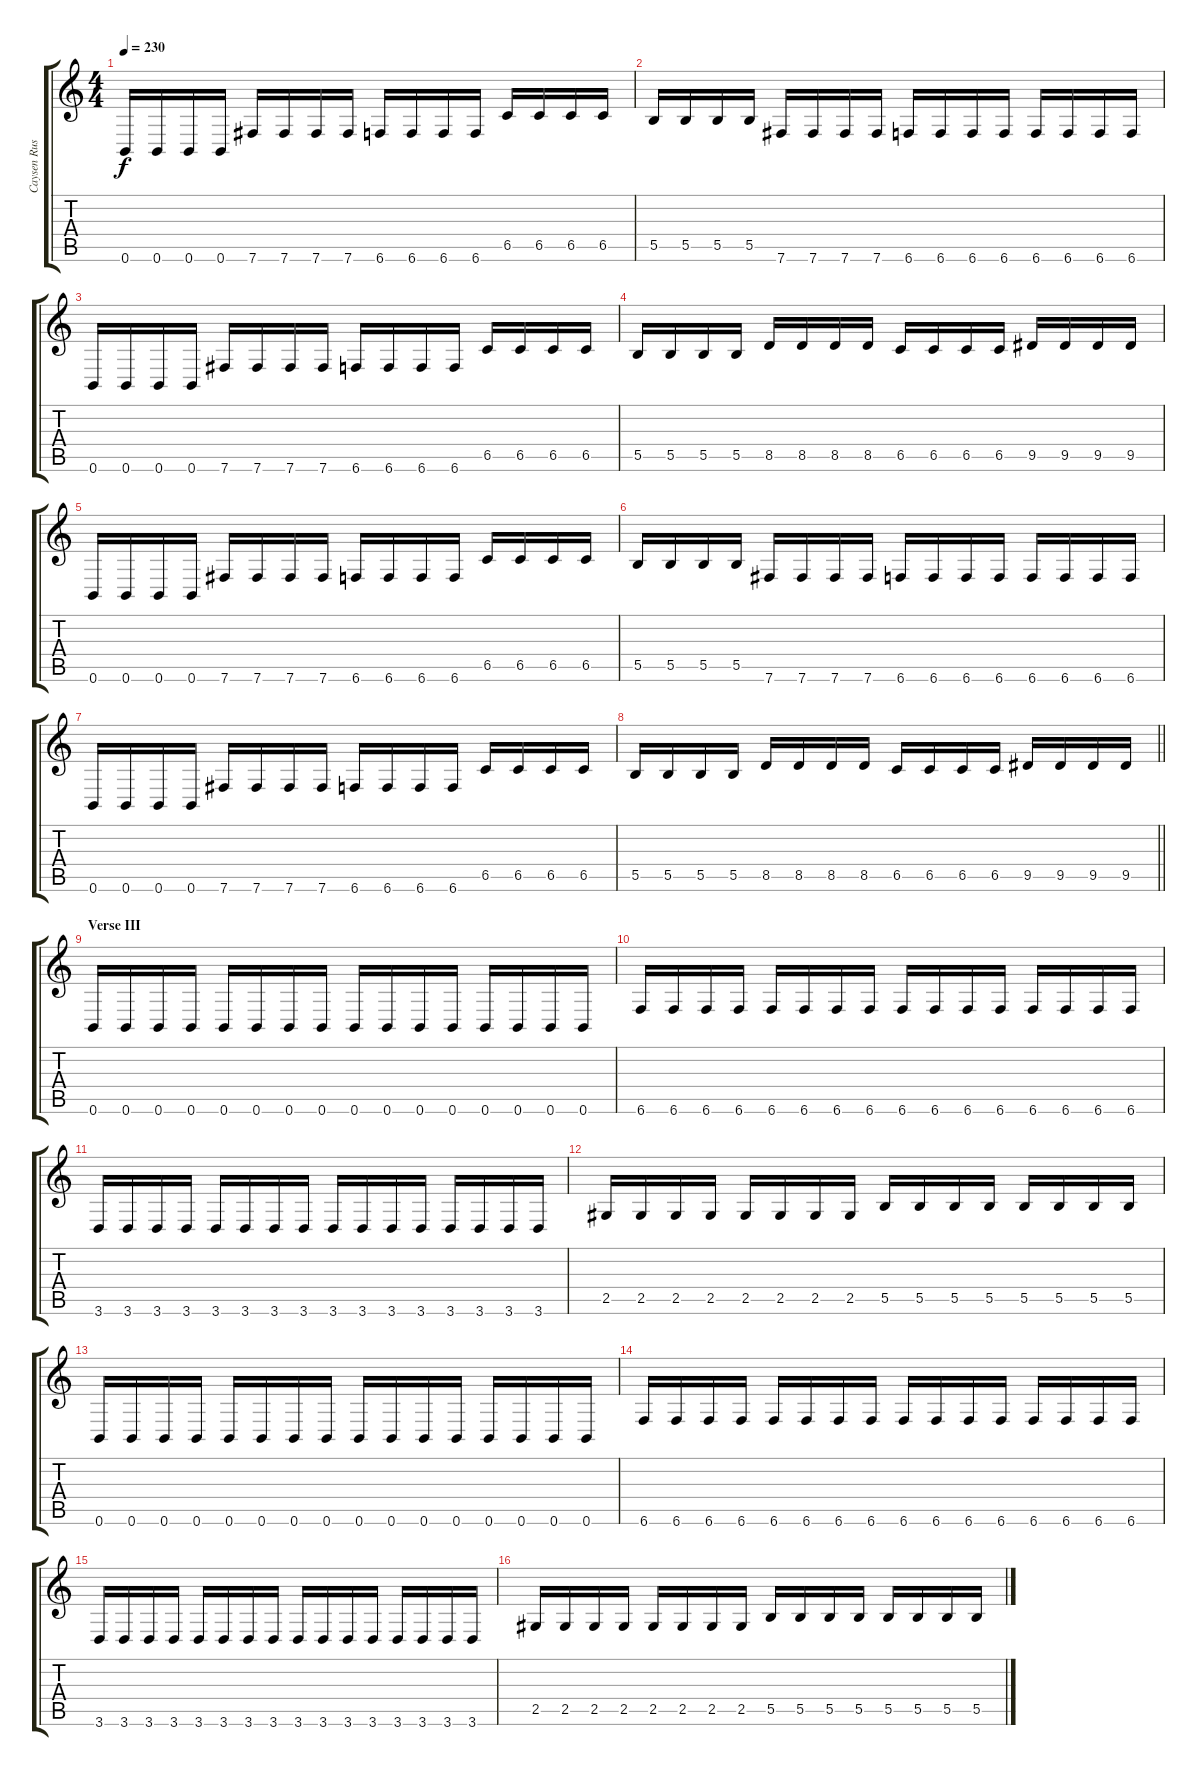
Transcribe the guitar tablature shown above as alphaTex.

\track ("Caysen Russo" "Caysen Rus") {instrument distortionguitar}
\staff {score tabs}
\tuning (Db4 Ab3 E3 B2 Gb2 B1) {hide}
\ts (4 4)
\tempo 230
\clef g2
\ks c
0.6.16{dy f} 0.6.16 0.6.16 0.6.16 7.6.16 7.6.16 7.6.16 7.6.16 6.6.16 6.6.16 6.6.16 6.6.16 6.5.16 6.5.16 6.5.16 6.5.16 |
5.5.16 5.5.16 5.5.16 5.5.16 7.6.16 7.6.16 7.6.16 7.6.16 6.6.16 6.6.16 6.6.16 6.6.16 6.6.16 6.6.16 6.6.16 6.6.16 |
0.6.16 0.6.16 0.6.16 0.6.16 7.6.16 7.6.16 7.6.16 7.6.16 6.6.16 6.6.16 6.6.16 6.6.16 6.5.16 6.5.16 6.5.16 6.5.16 |
5.5.16 5.5.16 5.5.16 5.5.16 8.5.16 8.5.16 8.5.16 8.5.16 6.5.16 6.5.16 6.5.16 6.5.16 9.5.16 9.5.16 9.5.16 9.5.16 |
0.6.16 0.6.16 0.6.16 0.6.16 7.6.16 7.6.16 7.6.16 7.6.16 6.6.16 6.6.16 6.6.16 6.6.16 6.5.16 6.5.16 6.5.16 6.5.16 |
5.5.16 5.5.16 5.5.16 5.5.16 7.6.16 7.6.16 7.6.16 7.6.16 6.6.16 6.6.16 6.6.16 6.6.16 6.6.16 6.6.16 6.6.16 6.6.16 |
0.6.16 0.6.16 0.6.16 0.6.16 7.6.16 7.6.16 7.6.16 7.6.16 6.6.16 6.6.16 6.6.16 6.6.16 6.5.16 6.5.16 6.5.16 6.5.16 |
\barLineRight lightlight
5.5.16 5.5.16 5.5.16 5.5.16 8.5.16 8.5.16 8.5.16 8.5.16 6.5.16 6.5.16 6.5.16 6.5.16 9.5.16 9.5.16 9.5.16 9.5.16 |
\section ("" "Verse III")
0.6.16{volume 10} 0.6.16 0.6.16 0.6.16 0.6.16 0.6.16 0.6.16 0.6.16 0.6.16 0.6.16 0.6.16 0.6.16 0.6.16 0.6.16 0.6.16 0.6.16 |
6.6.16 6.6.16 6.6.16 6.6.16 6.6.16 6.6.16 6.6.16 6.6.16 6.6.16 6.6.16 6.6.16 6.6.16 6.6.16 6.6.16 6.6.16 6.6.16 |
3.6.16 3.6.16 3.6.16 3.6.16 3.6.16 3.6.16 3.6.16 3.6.16 3.6.16 3.6.16 3.6.16 3.6.16 3.6.16 3.6.16 3.6.16 3.6.16 |
2.5.16{volume 12} 2.5.16 2.5.16 2.5.16 2.5.16 2.5.16 2.5.16 2.5.16 5.5.16 5.5.16 5.5.16 5.5.16 5.5.16 5.5.16 5.5.16 5.5.16 |
0.6.16{volume 10} 0.6.16 0.6.16 0.6.16 0.6.16 0.6.16 0.6.16 0.6.16 0.6.16 0.6.16 0.6.16 0.6.16 0.6.16 0.6.16 0.6.16 0.6.16 |
6.6.16 6.6.16 6.6.16 6.6.16 6.6.16 6.6.16 6.6.16 6.6.16 6.6.16 6.6.16 6.6.16 6.6.16 6.6.16 6.6.16 6.6.16 6.6.16 |
3.6.16 3.6.16 3.6.16 3.6.16 3.6.16 3.6.16 3.6.16 3.6.16 3.6.16 3.6.16 3.6.16 3.6.16 3.6.16 3.6.16 3.6.16 3.6.16 |
2.5.16{volume 12} 2.5.16 2.5.16 2.5.16 2.5.16 2.5.16 2.5.16 2.5.16 5.5.16 5.5.16 5.5.16 5.5.16 5.5.16 5.5.16 5.5.16 5.5.16
